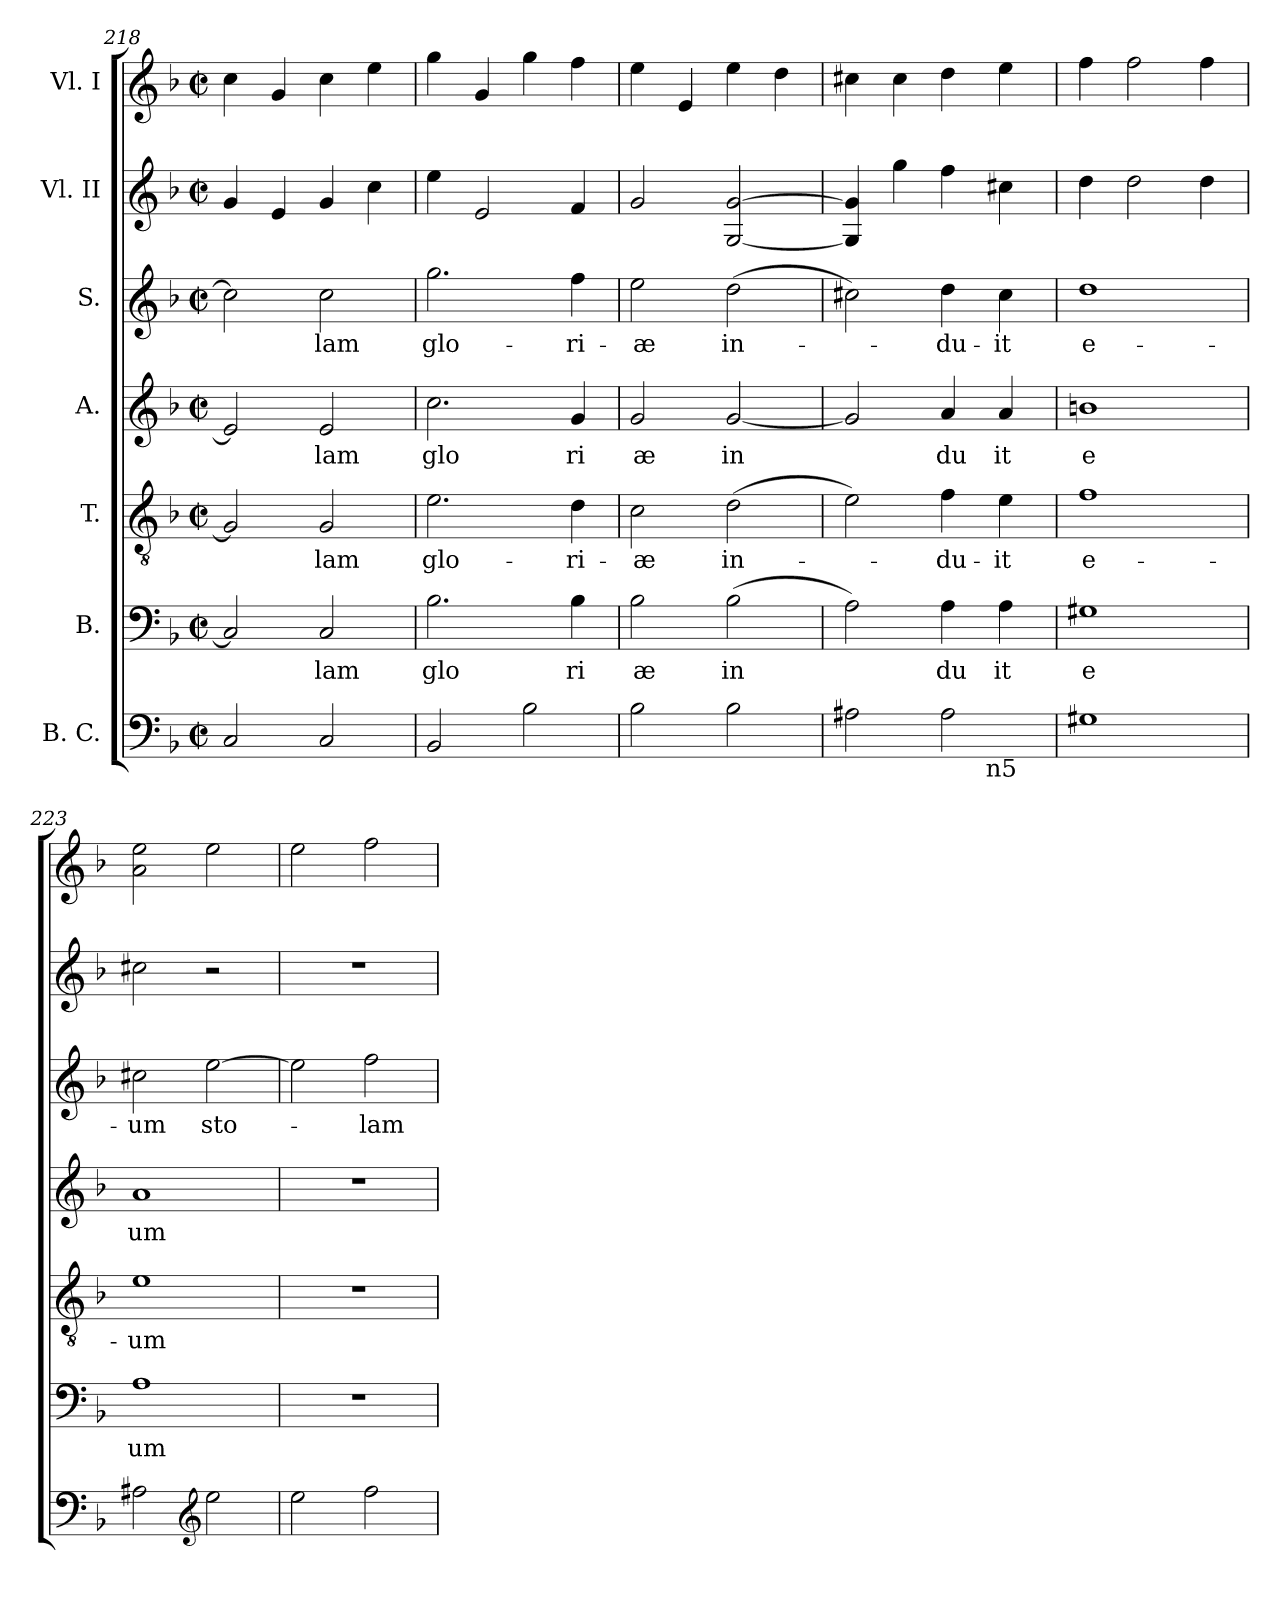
**kern	**kern	**text	**kern	**text	**kern	**text	**kern	**text	**kern	**kern
*part7	*part6	*part6	*part5	*part5	*part4	*part4	*part3	*part3	*part2	*part1
*staff7	*staff6	*staff6	*staff5	*staff5	*staff4	*staff4	*staff3	*staff3	*staff2	*staff1
*I"B. C.	*I"B.	*	*I"T.	*	*I"A.	*	*I"S.	*	*I"Vl. II	*I"Vl. I
*clefF4	*clefF4	*	*clefGv2	*	*clefG2	*	*clefG2	*	*clefG2	*clefG2
*k[b-]	*k[b-]	*	*k[b-]	*	*k[b-]	*	*k[b-]	*	*k[b-]	*k[b-]
*F:	*F:	*	*F:	*	*F:	*	*F:	*	*F:	*F:
*M2/2	*M2/2	*	*M2/2	*	*M2/2	*	*M2/2	*	*M2/2	*M2/2
*met(c|)	*met(c|)	*	*met(c|)	*	*met(c|)	*	*met(c|)	*	*met(c|)	*met(c|)
=218	=218	=218	=218	=218	=218	=218	=218	=218	=218	=218
2C/	2C/]	.	2G/]	.	2e/]	.	2cc\]	.	4g/	4cc\
.	.	.	.	.	.	.	.	.	4e/	4g/
!	!	!LO:LY:b:cj	!	!LO:LY:b:cj	!	!LO:LY:b:cj	!	!LO:LY:b:cj	!	!
2C/	2C/	lam	2G/	-lam	2e/	lam	2cc\	-lam	4g/	4cc\
.	.	.	.	.	.	.	.	.	4cc\	4ee\
=219	=219	=219	=219	=219	=219	=219	=219	=219	=219	=219
!	!	!LO:LY:b:cj	!	!LO:LY:b:cj	!	!LO:LY:b:cj	!	!LO:LY:b:cj	!	!
2BB-</	2.B-\	glo	2.e\	glo-	2.cc\	glo	2.gg\	glo-	4ee\	4gg\
.	.	.	.	.	.	.	.	.	2e/	4g/
2B-\	.	.	.	.	.	.	.	.	.	4gg\
!	!	!LO:LY:b:cj	!	!LO:LY:b:cj	!	!LO:LY:b:cj	!	!LO:LY:b:cj	!	!
.	4B-\	ri	4d\	-ri-	4g/	ri	4ff\	-ri-	4f/	4ff\
=220	=220	=220	=220	=220	=220	=220	=220	=220	=220	=220
!	!	!LO:LY:b:cj	!	!LO:LY:b:cj	!	!LO:LY:b:cj	!	!LO:LY:b:cj	!	!
2B-<\	2B-\	æ	2c\	-æ	2g/	æ	2ee\	-æ	2g/	4ee\
.	.	.	.	.	.	.	.	.	.	4e/
!	!	!LO:LY:b:cj	!	!LO:LY:b:cj	!	!LO:LY:b:cj	!	!LO:LY:b:cj	!	!
2B-<\	(>2B-\	in	(>2d\	in-	[<2g/	in	(>2dd\	in-	[>2g/ [<2G/	4ee\
.	.	.	.	.	.	.	.	.	.	4dd\
=221	=221	=221	=221	=221	=221	=221	=221	=221	=221	=221
*^	*	*	*	*	*	*	*	*	*	*
2A#\	2ryy	2A\)	.	2e\)	.	2g/]	.	2cc#X\)	.	4g/] 4G/]	4cc#X\
.	.	.	.	.	.	.	.	.	.	4gg\	4cc#\
!	!	!	!LO:LY:b:cj	!	!LO:LY:b:cj	!	!LO:LY:b:cj	!	!LO:LY:b:cj	!	!
2A#<\	8..ryy	4A\	du	4f\	-du-	4a/	du	4dd\	-du-	4ff\	4dd\
!	!LO:TX:b:t=n5	!	!	!	!	!	!	!	!	!	!
.	4ryy	.	.	.	.	.	.	.	.	.	.
!	!	!	!LO:LY:b:cj	!	!LO:LY:b:cj	!	!LO:LY:b:cj	!	!LO:LY:b:cj	!	!
.	.	4A\	it	4e\	-it	4a/	it	4cc#\	-it	4cc#X\	4ee\
.	32ryy	.	.	.	.	.	.	.	.	.	.
=222	=222	=222	=222	=222	=222	=222	=222	=222	=222	=222	=222
!	!	!	!LO:LY:b:cj	!	!LO:LY:b:cj	!	!LO:LY:b:cj	!	!LO:LY:b:cj	!	!
*v	*v	*	*	*	*	*	*	*	*	*	*
1G#	1G#X	e	1f	e-	1bn	e	1dd	e-	4dd\	4ff\
.	.	.	.	.	.	.	.	.	2dd\	2ff\
.	.	.	.	.	.	.	.	.	4dd\	4ff\
=223	=223	=223	=223	=223	=223	=223	=223	=223	=223	=223
!	!	!LO:LY:b:cj	!	!LO:LY:b:cj	!	!LO:LY:b:cj	!	!LO:LY:b:cj	!	!
2A#\	1A	um	1e	-um	1a	um	2cc#X\	-um	2cc#X\	2ee\ 2a\
*clefG2	*	*	*	*	*	*	*	*	*	*
!	!	!	!	!	!	!	!	!LO:LY:b	!	!
2ee\	.	.	.	.	.	.	[>2ee\	sto-	2r	2ee\
=224	=224	=224	=224	=224	=224	=224	=224	=224	=224	=224
2ee\	1r	.	1r	.	1r	.	2ee\]	.	1r	2ee\
!	!	!	!	!	!	!	!	!LO:LY:b:cj	!	!
2ff\	.	.	.	.	.	.	2ff\	-lam	.	2ff\
=	=	=	=	=	=	=	=	=	=	=
*-	*-	*-	*-	*-	*-	*-	*-	*-	*-	*-
